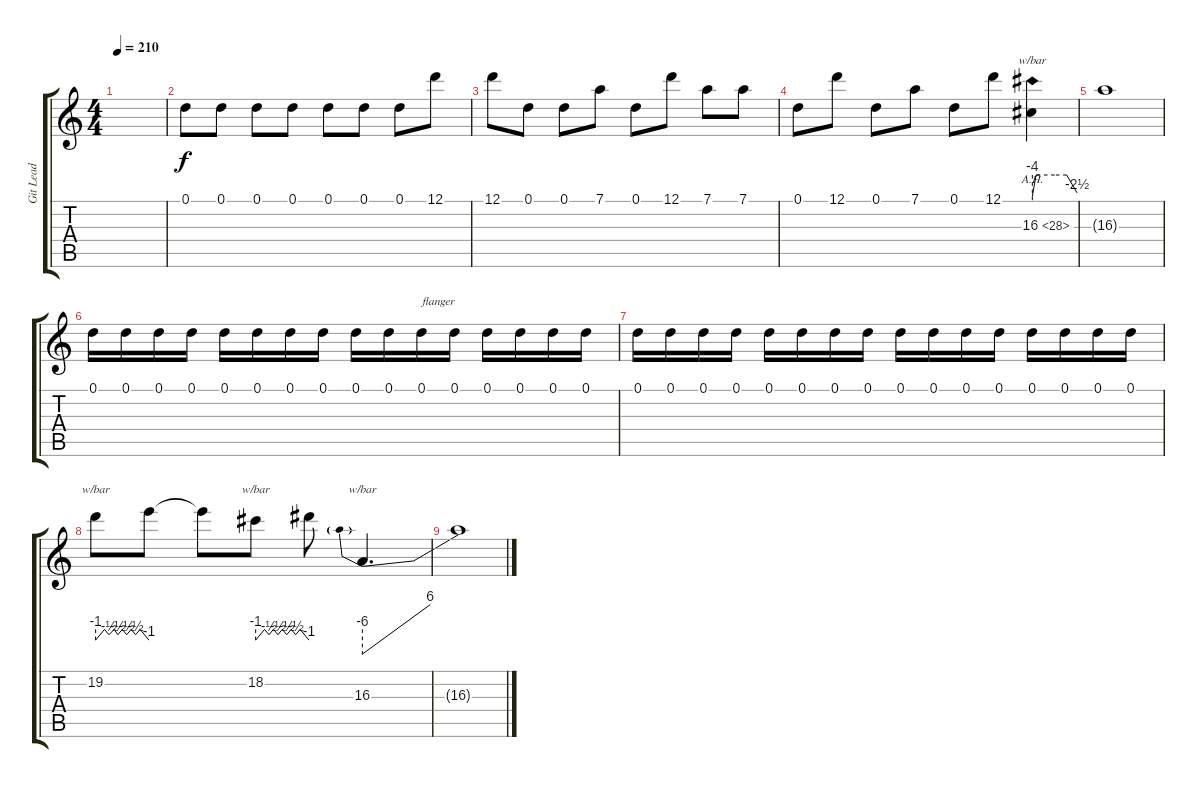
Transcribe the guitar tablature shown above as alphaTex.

\track ("Git Lead" "Git Lead") {instrument overdrivenguitar}
\staff {score tabs}
\tuning (D4 A3 F3 C3 G2 D2) {hide}
\ts (4 4)
\tempo 210
\clef g2
\ks c
|
0.1.8 0.1.8 0.1.8 0.1.8 0.1.8 0.1.8 0.1.8 12.1.8 |
12.1.8 0.1.8 0.1.8 7.1.8 0.1.8 12.1.8 7.1.8 7.1.8 |
0.1.8 12.1.8 0.1.8 7.1.8 0.1.8 12.1.8 16.3{ah 12}.4{tbe (custom default 0 -16 5 0 10 0 30 0 46 0 60 -10)} |
16.3{t}.1 |
0.1.16 0.1.16 0.1.16 0.1.16 0.1.16 0.1.16 0.1.16 0.1.16 0.1.16 0.1.16 0.1.16{txt "flanger"} 0.1.16 0.1.16 0.1.16 0.1.16 0.1.16 |
0.1.16 0.1.16 0.1.16 0.1.16 0.1.16 0.1.16 0.1.16 0.1.16 0.1.16 0.1.16 0.1.16 0.1.16 0.1.16 0.1.16 0.1.16 0.1.16 |
19.2.8{tbe (custom default 0 -4 10 0 15 -2 21 0 25 -2 30 0 35 -2 40 0 45 -2 50 0 60 -4)} 19.2{t}.8 19.2{t}.8 18.2.8{tbe (custom default 0 -4 10 0 15 -2 20 0 25 -2 30 0 35 -2 40 0 45 -2 50 0 60 -4)} 18.2{t}.8 16.3.4{d tbe (predivedive default 0 -24 60 24)} |
16.3{t}.1
